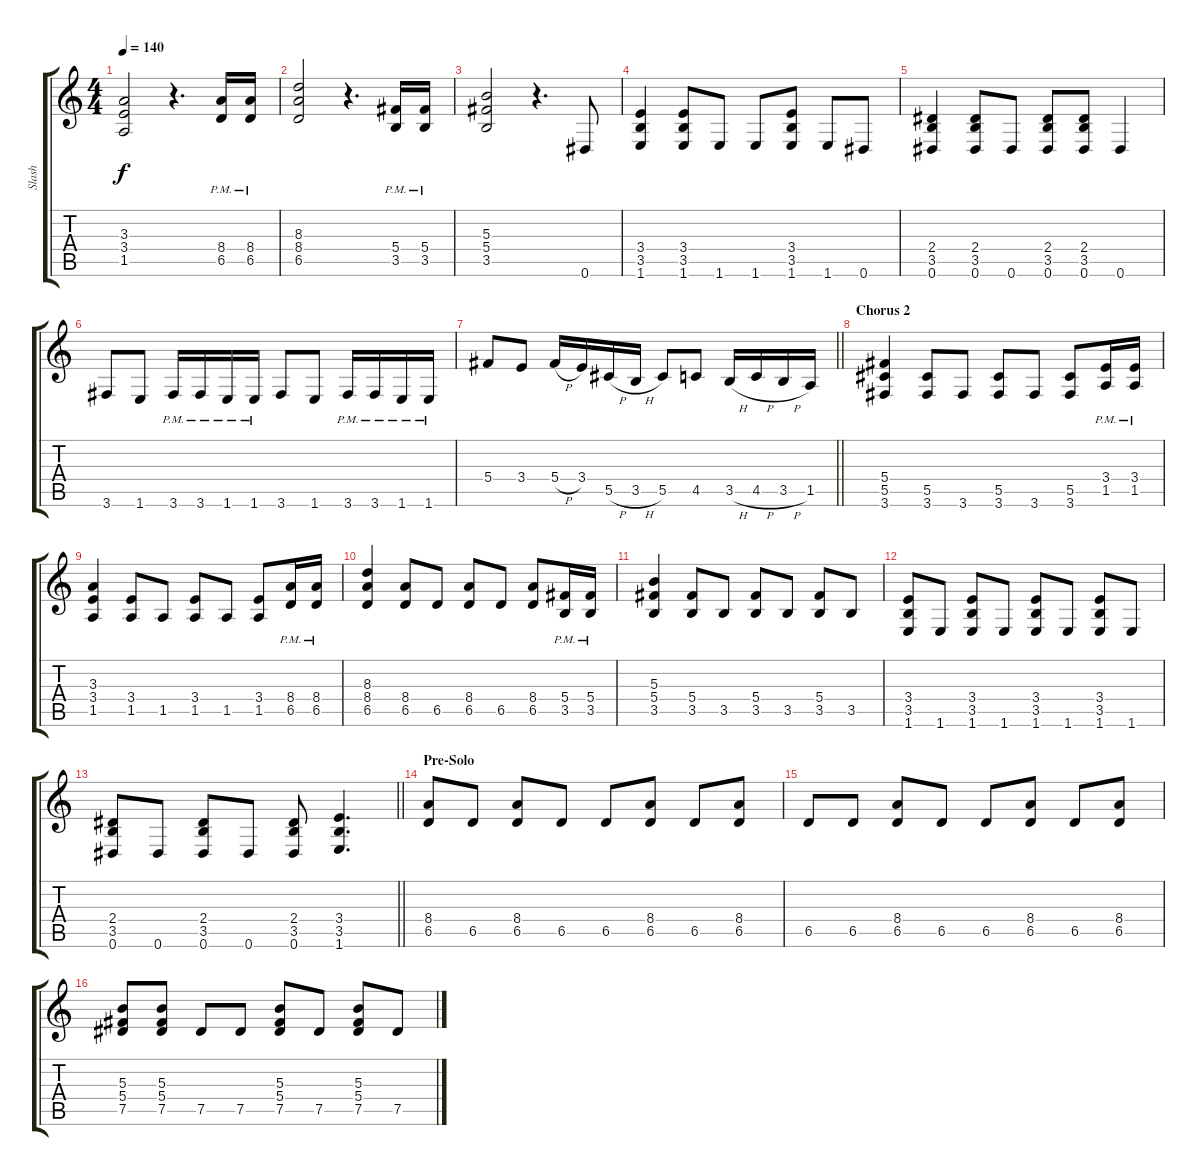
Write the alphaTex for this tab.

\track ("Slash" "Slash") {instrument overdrivenguitar}
\staff {score tabs}
\tuning (Eb4 Bb3 Gb3 Db3 Ab2 Eb2) {hide}
\ts (4 4)
\tempo 140
\clef g2
\ks c
(3.3 3.4 1.5).2{dy f} r.4{d} (8.4{pm} 6.5{pm}).16 (8.4{pm} 6.5{pm}).16 |
(8.3 8.4 6.5).2 r.4{d} (5.4{pm} 3.5{pm}).16 (5.4{pm} 3.5{pm}).16 |
(5.3 5.4 3.5).2 r.4{d} 0.6.8 |
(3.4 3.5 1.6).4 (3.4 3.5 1.6).8 1.6.8 1.6.8 (3.4 3.5 1.6).8 1.6.8 0.6.8 |
(2.4 3.5 0.6).4 (2.4 3.5 0.6).8 0.6.8 (2.4 3.5 0.6).8 (2.4 3.5 0.6).8 0.6.4 |
3.6.8 1.6.8 3.6{pm}.16 3.6{pm}.16 1.6{pm}.16 1.6{pm}.16 3.6.8 1.6.8 3.6{pm}.16 3.6{pm}.16 1.6{pm}.16 1.6{pm}.16 |
\barLineRight lightlight
5.4.8 3.4.8 5.4{h}.16 3.4.16 5.5{h}.16 3.5{h}.16 5.5.8 4.5.8 3.5{h}.16 4.5{h}.16 3.5{h}.16 1.5.16 |
\section ("" "Chorus 2")
(5.4 5.5 3.6).4 (5.5 3.6).8 3.6.8 (5.5 3.6).8 3.6.8 (5.5 3.6).8 (3.4{pm} 1.5{pm}).16 (3.4{pm} 1.5{pm}).16 |
(3.3 3.4 1.5).4 (3.4 1.5).8 1.5.8 (3.4 1.5).8 1.5.8 (3.4 1.5).8 (8.4{pm} 6.5{pm}).16 (8.4{pm} 6.5{pm}).16 |
(8.3 8.4 6.5).4 (8.4 6.5).8 6.5.8 (8.4 6.5).8 6.5.8 (8.4 6.5).8 (5.4{pm} 3.5{pm}).16 (5.4{pm} 3.5{pm}).16 |
(5.3 5.4 3.5).4 (5.4 3.5).8 3.5.8 (5.4 3.5).8 3.5.8 (5.4 3.5).8 3.5.8 |
(3.4 3.5 1.6).8 1.6.8 (3.4 3.5 1.6).8 1.6.8 (3.4 3.5 1.6).8 1.6.8 (3.4 3.5 1.6).8 1.6.8 |
\barLineRight lightlight
(2.4 3.5 0.6).8 0.6.8 (2.4 3.5 0.6).8 0.6.8 (2.4 3.5 0.6).8 (3.4 3.5 1.6).4{d} |
\section ("" "Pre-Solo")
(8.4 6.5).8 6.5.8 (8.4 6.5).8 6.5.8 6.5.8 (8.4 6.5).8 6.5.8 (8.4 6.5).8 |
6.5.8 6.5.8 (8.4 6.5).8 6.5.8 6.5.8 (8.4 6.5).8 6.5.8 (8.4 6.5).8 |
(5.3 5.4 7.5).8 (5.3 5.4 7.5).8 7.5.8 7.5.8 (5.3 5.4 7.5).8 7.5.8 (5.3 5.4 7.5).8 7.5.8
